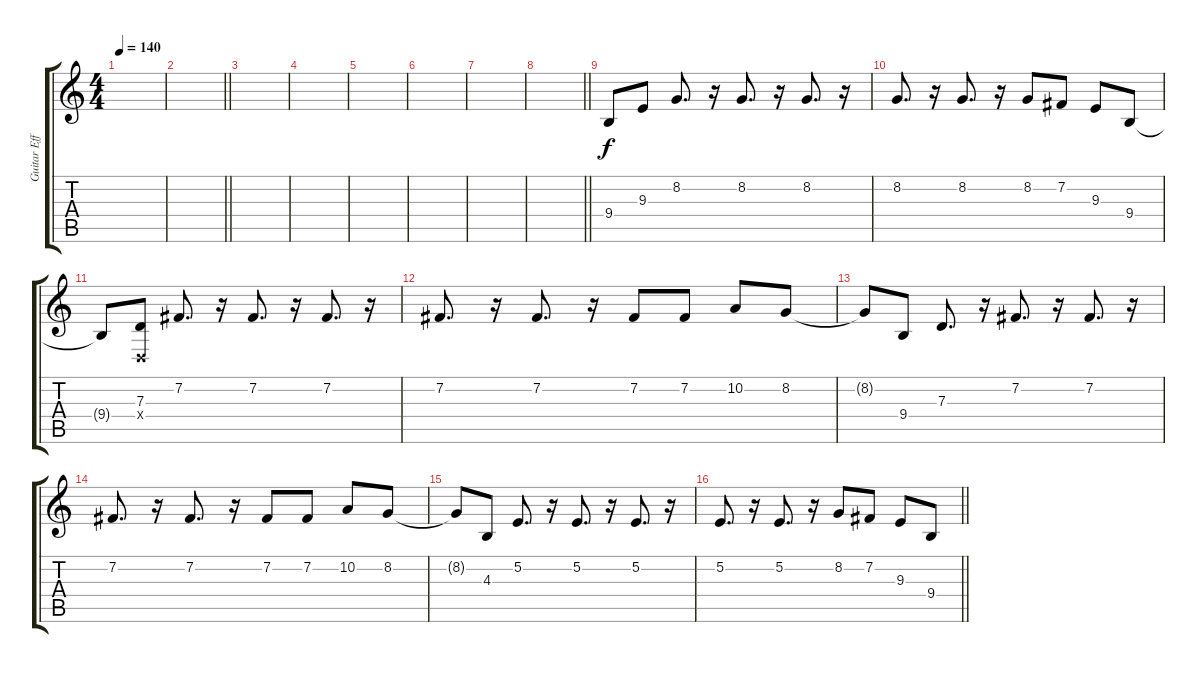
\track ("Guitar Effect and Keys" "Guitar Eff") {instrument pad7halo}
\staff {score tabs}
\tuning (E4 B3 G3 D3 A2 E2) {hide}
\ts (4 4)
\tempo 140
\clef g2
\ks c
|
\barLineRight lightlight
|
|
|
|
|
|
\barLineRight lightlight
|
\section ("" "")
9.4.8{volume 8 balance 8 instrument pad7halo} 9.3.8 8.2.8{d} r.16 8.2.8{d} r.16 8.2.8{d} r.16 |
8.2.8{d} r.16 8.2.8{d} r.16 8.2.8 7.2.8 9.3.8 9.4.8 |
9.4{t}.8 (7.3 0.4{x}).8 7.2.8{d} r.16 7.2.8{d} r.16 7.2.8{d} r.16 |
7.2.8{d} r.16 7.2.8{d} r.16 7.2.8 7.2.8 10.2.8 8.2.8 |
8.2{t}.8 9.4.8 7.3.8{d} r.16 7.2.8{d} r.16 7.2.8{d} r.16 |
7.2.8{d} r.16 7.2.8{d} r.16 7.2.8 7.2.8 10.2.8 8.2.8 |
8.2{t}.8 4.3.8 5.2.8{d} r.16 5.2.8{d} r.16 5.2.8{d} r.16 |
\barLineRight lightlight
5.2.8{d} r.16 5.2.8{d} r.16 8.2.8 7.2.8 9.3.8 9.4.8
